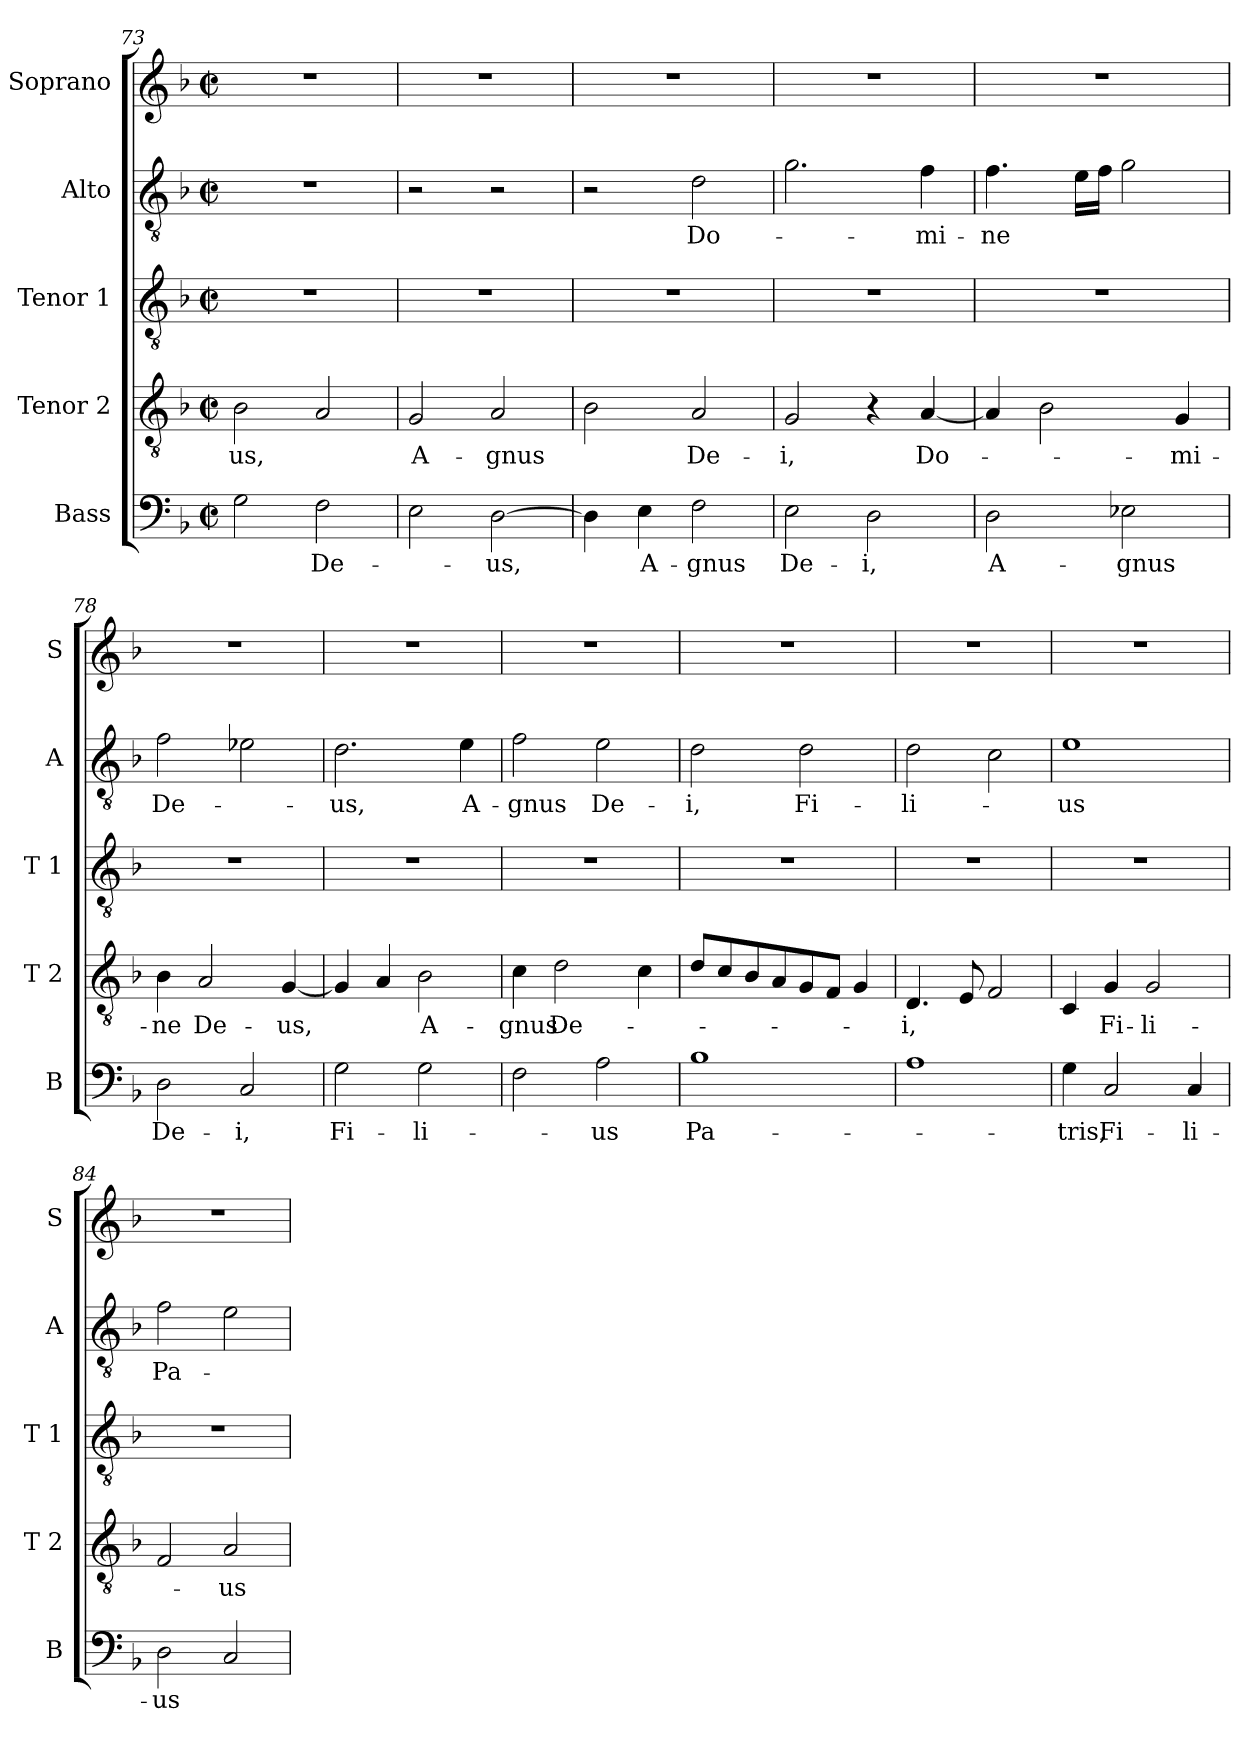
**kern	**text	**kern	**text	**kern	**kern	**text	**kern
*part5	*part5	*part4	*part4	*part3	*part2	*part2	*part1
*staff5	*staff5	*staff4	*staff4	*staff3	*staff2	*staff2	*staff1
*I"Bass	*	*I"Tenor 2	*	*I"Tenor 1	*I"Alto	*	*I"Soprano
*I'B	*	*I'T 2	*	*I'T 1	*I'A	*	*I'S
*clefF4	*	*clefGv2	*	*clefGv2	*clefGv2	*	*clefG2
*k[b-]	*	*k[b-]	*	*k[b-]	*k[b-]	*	*k[b-]
*F:	*	*F:	*	*F:	*F:	*	*F:
*M2/2	*	*M2/2	*	*M2/2	*M2/2	*	*M2/2
*met(c|)	*	*met(c|)	*	*met(c|)	*met(c|)	*	*met(c|)
=73	=73	=73	=73	=73	=73	=73	=73
!	!	!	!LO:LY:b	!	!	!	!
2G\	.	2B-\	-us,	1r	1r	.	1r
!	!LO:LY:b	!	!	!	!	!	!
2F\	De-	2A/	.	.	.	.	.
=74	=74	=74	=74	=74	=74	=74	=74
!	!	!	!LO:LY:b	!	!	!	!
2E\	.	2G/	A-	1r	2r	.	1r
!	!LO:LY:b	!	!	!	!	!	!
!	!	!	!LO:LY:b	!	!	!	!
[2D\	-us,	2A/	-gnus	.	2r	.	.
=75	=75	=75	=75	=75	=75	=75	=75
4D\]	.	2B-\	.	1r	2r	.	1r
!	!LO:LY:b	!	!	!	!	!	!
4E\	A-	.	.	.	.	.	.
!	!LO:LY:b	!	!	!	!	!	!
!	!	!	!LO:LY:b	!	!	!	!
!	!	!	!	!	!	!LO:LY:b	!
2F\	-gnus	2A/	De-	.	2d\	Do-	.
=76	=76	=76	=76	=76	=76	=76	=76
!	!LO:LY:b	!	!	!	!	!	!
!	!	!	!LO:LY:b	!	!	!	!
2E\	De-	2G/	-i,	1r	2.g\	.	1r
!	!LO:LY:b	!	!	!	!	!	!
2D\	-i,	4r	.	.	.	.	.
!	!	!	!LO:LY:b	!	!	!	!
!	!	!	!	!	!	!LO:LY:b	!
.	.	[4A/	Do-	.	4f\	-mi-	.
!!LO:PB:g=z
=77	=77	=77	=77	=77	=77	=77	=77
!	!LO:LY:b	!	!	!	!	!	!
!	!	!	!	!	!	!LO:LY:b	!
2D\	A-	4A/]	.	1r	4.f\	-ne	1r
.	.	2B-\	.	.	.	.	.
.	.	.	.	.	16e\LL	.	.
.	.	.	.	.	16f\JJ	.	.
!	!LO:LY:b	!	!	!	!	!	!
2E-X\	-gnus	.	.	.	2g\	.	.
!	!	!	!LO:LY:b	!	!	!	!
.	.	4G/	-mi-	.	.	.	.
=78	=78	=78	=78	=78	=78	=78	=78
!	!LO:LY:b	!	!	!	!	!	!
!	!	!	!LO:LY:b	!	!	!	!
!	!	!	!	!	!	!LO:LY:b	!
2D\	De-	4B-\	-ne	1r	2f\	De-	1r
!	!	!	!LO:LY:b	!	!	!	!
.	.	2A/	De-	.	.	.	.
!	!LO:LY:b	!	!	!	!	!	!
2C/	-i,	.	.	.	2e-X\	.	.
!	!	!	!LO:LY:b	!	!	!	!
.	.	[4G/	-us,	.	.	.	.
=79	=79	=79	=79	=79	=79	=79	=79
!	!LO:LY:b	!	!	!	!	!	!
!	!	!	!	!	!	!LO:LY:b	!
2G\	Fi-	4G/]	.	1r	2.d\	-us,	1r
.	.	4A/	.	.	.	.	.
!	!LO:LY:b	!	!	!	!	!	!
!	!	!	!LO:LY:b	!	!	!	!
2G\	-li-	2B-\	A-	.	.	.	.
!	!	!	!	!	!	!LO:LY:b	!
.	.	.	.	.	4e\	A-	.
=80	=80	=80	=80	=80	=80	=80	=80
!	!	!	!LO:LY:b	!	!	!	!
!	!	!	!	!	!	!LO:LY:b	!
2F\	.	4c\	-gnus	1r	2f\	-gnus	1r
!	!	!	!LO:LY:b	!	!	!	!
.	.	2d\	De-	.	.	.	.
!	!LO:LY:b	!	!	!	!	!	!
!	!	!	!	!	!	!LO:LY:b	!
2A\	-us	.	.	.	2e\	De-	.
.	.	4c\	.	.	.	.	.
=81	=81	=81	=81	=81	=81	=81	=81
!	!LO:LY:b	!	!	!	!	!	!
!	!	!	!	!	!	!LO:LY:b	!
1B-	Pa-	8d/L	.	1r	2d\	-i,	1r
.	.	8c/	.	.	.	.	.
.	.	8B-/	.	.	.	.	.
.	.	8A/	.	.	.	.	.
!	!	!	!	!	!	!LO:LY:b	!
.	.	8G/	.	.	2d\	Fi-	.
.	.	8F/J	.	.	.	.	.
.	.	4G/	.	.	.	.	.
=82	=82	=82	=82	=82	=82	=82	=82
!	!	!	!LO:LY:b	!	!	!	!
!	!	!	!	!	!	!LO:LY:b	!
1A	.	4.D/	-i,	1r	2d\	-li-	1r
.	.	8E/	.	.	.	.	.
.	.	2F/	.	.	2c\	.	.
=83	=83	=83	=83	=83	=83	=83	=83
!	!LO:LY:b	!	!	!	!	!	!
!	!	!	!	!	!	!LO:LY:b	!
4G\	-tris,	4C/	.	1r	1e	-us	1r
!	!LO:LY:b	!	!	!	!	!	!
!	!	!	!LO:LY:b	!	!	!	!
2C/	Fi-	4G/	Fi-	.	.	.	.
!	!	!	!LO:LY:b	!	!	!	!
.	.	2G/	-li-	.	.	.	.
!	!LO:LY:b	!	!	!	!	!	!
4C/	-li-	.	.	.	.	.	.
!!LO:LB:g=z
=84	=84	=84	=84	=84	=84	=84	=84
!	!LO:LY:b	!	!	!	!	!	!
!	!	!	!	!	!	!LO:LY:b	!
2D\	-us	2F/	.	1r	2f\	Pa-	1r
!	!	!	!LO:LY:b	!	!	!	!
2C/	.	2A/	-us	.	2e\	.	.
=	=	=	=	=	=	=	=
*-	*-	*-	*-	*-	*-	*-	*-
